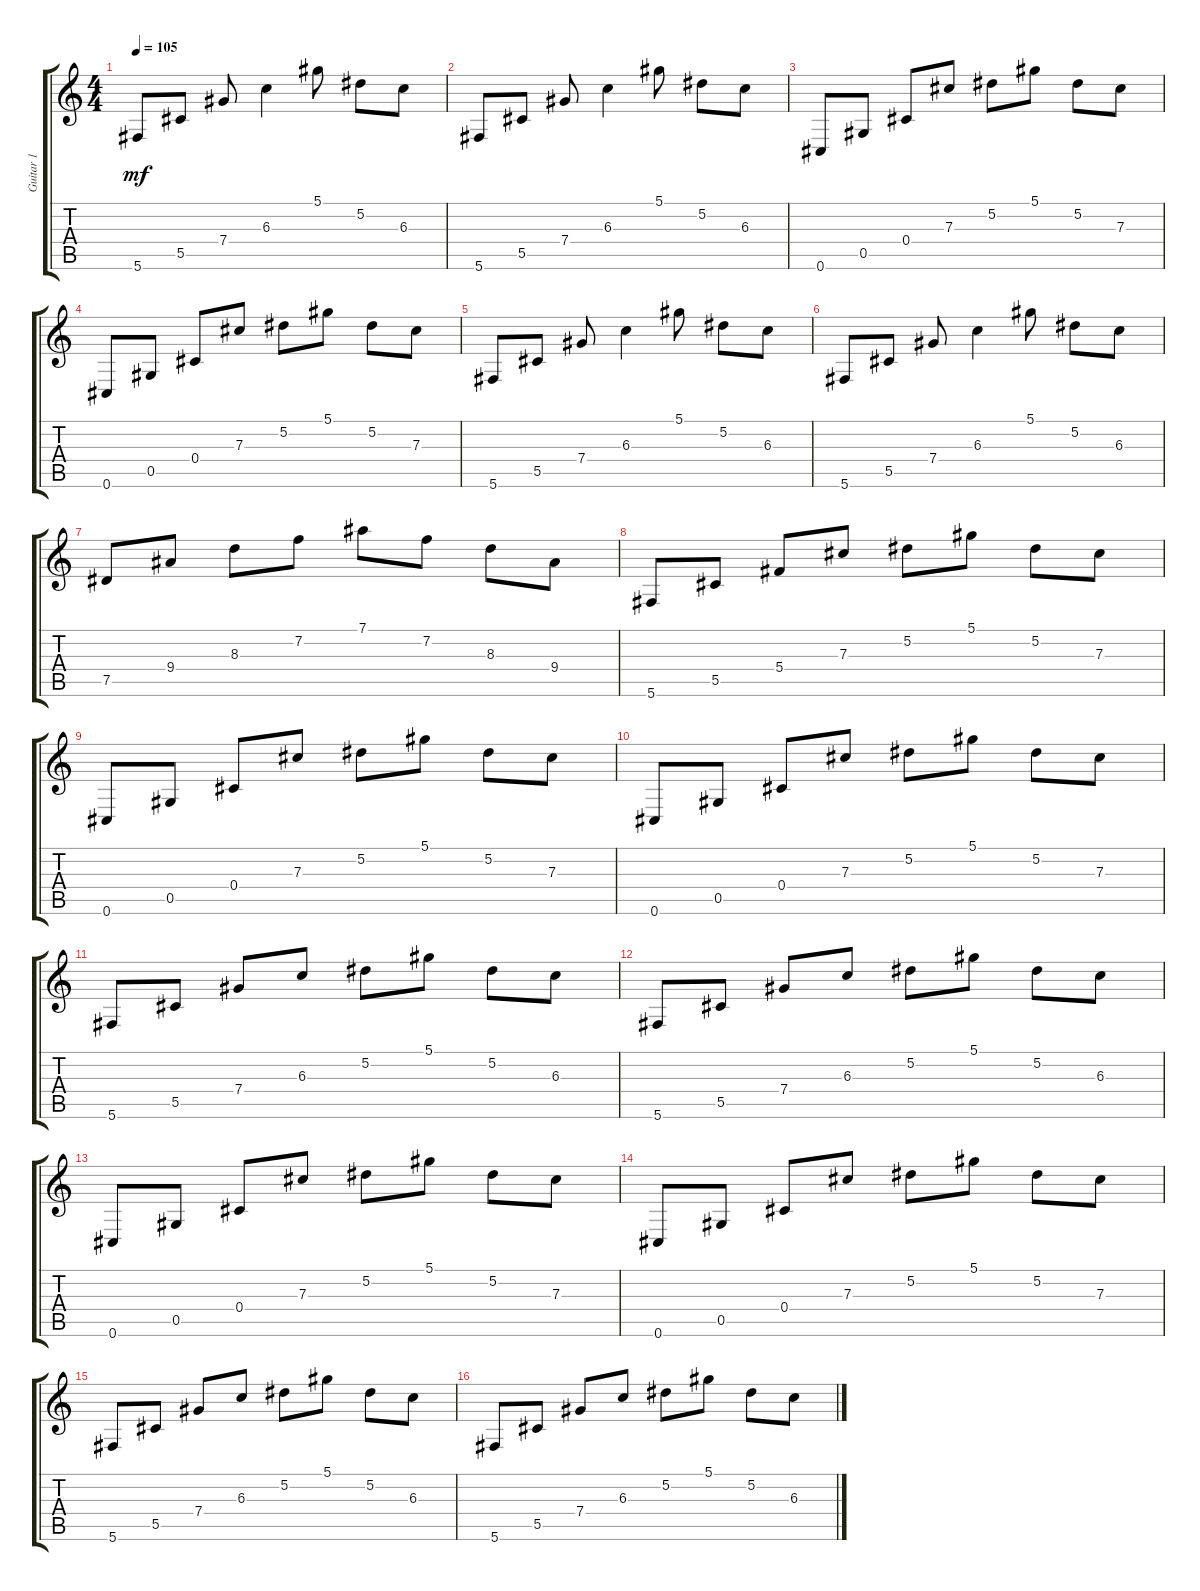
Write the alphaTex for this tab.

\track ("Guitar 1" "Guitar 1") {instrument acousticguitarsteel}
\staff {score tabs}
\tuning (Eb4 Bb3 Gb3 Db3 Ab2 Db2) {hide}
\ts (4 4)
\tempo 105
\clef g2
\ks c
5.6.8{dy mf} 5.5.8 7.4.8 6.3.4 5.1.8 5.2.8 6.3.8 |
5.6.8 5.5.8 7.4.8 6.3.4 5.1.8 5.2.8 6.3.8 |
0.6.8 0.5.8 0.4.8 7.3.8 5.2.8 5.1.8 5.2.8 7.3.8 |
0.6.8 0.5.8 0.4.8 7.3.8 5.2.8 5.1.8 5.2.8 7.3.8 |
5.6.8 5.5.8 7.4.8 6.3.4 5.1.8 5.2.8 6.3.8 |
5.6.8 5.5.8 7.4.8 6.3.4 5.1.8 5.2.8 6.3.8 |
7.5.8 9.4.8 8.3.8 7.2.8 7.1.8 7.2.8 8.3.8 9.4.8 |
5.6.8 5.5.8 5.4.8 7.3.8 5.2.8 5.1.8 5.2.8 7.3.8 |
0.6.8 0.5.8 0.4.8 7.3.8 5.2.8 5.1.8 5.2.8 7.3.8 |
0.6.8 0.5.8 0.4.8 7.3.8 5.2.8 5.1.8 5.2.8 7.3.8 |
5.6.8 5.5.8 7.4.8 6.3.8 5.2.8 5.1.8 5.2.8 6.3.8 |
5.6.8 5.5.8 7.4.8 6.3.8 5.2.8 5.1.8 5.2.8 6.3.8 |
0.6.8 0.5.8 0.4.8 7.3.8 5.2.8 5.1.8 5.2.8 7.3.8 |
0.6.8 0.5.8 0.4.8 7.3.8 5.2.8 5.1.8 5.2.8 7.3.8 |
5.6.8 5.5.8 7.4.8 6.3.8 5.2.8 5.1.8 5.2.8 6.3.8 |
5.6.8 5.5.8 7.4.8 6.3.8 5.2.8 5.1.8 5.2.8 6.3.8
